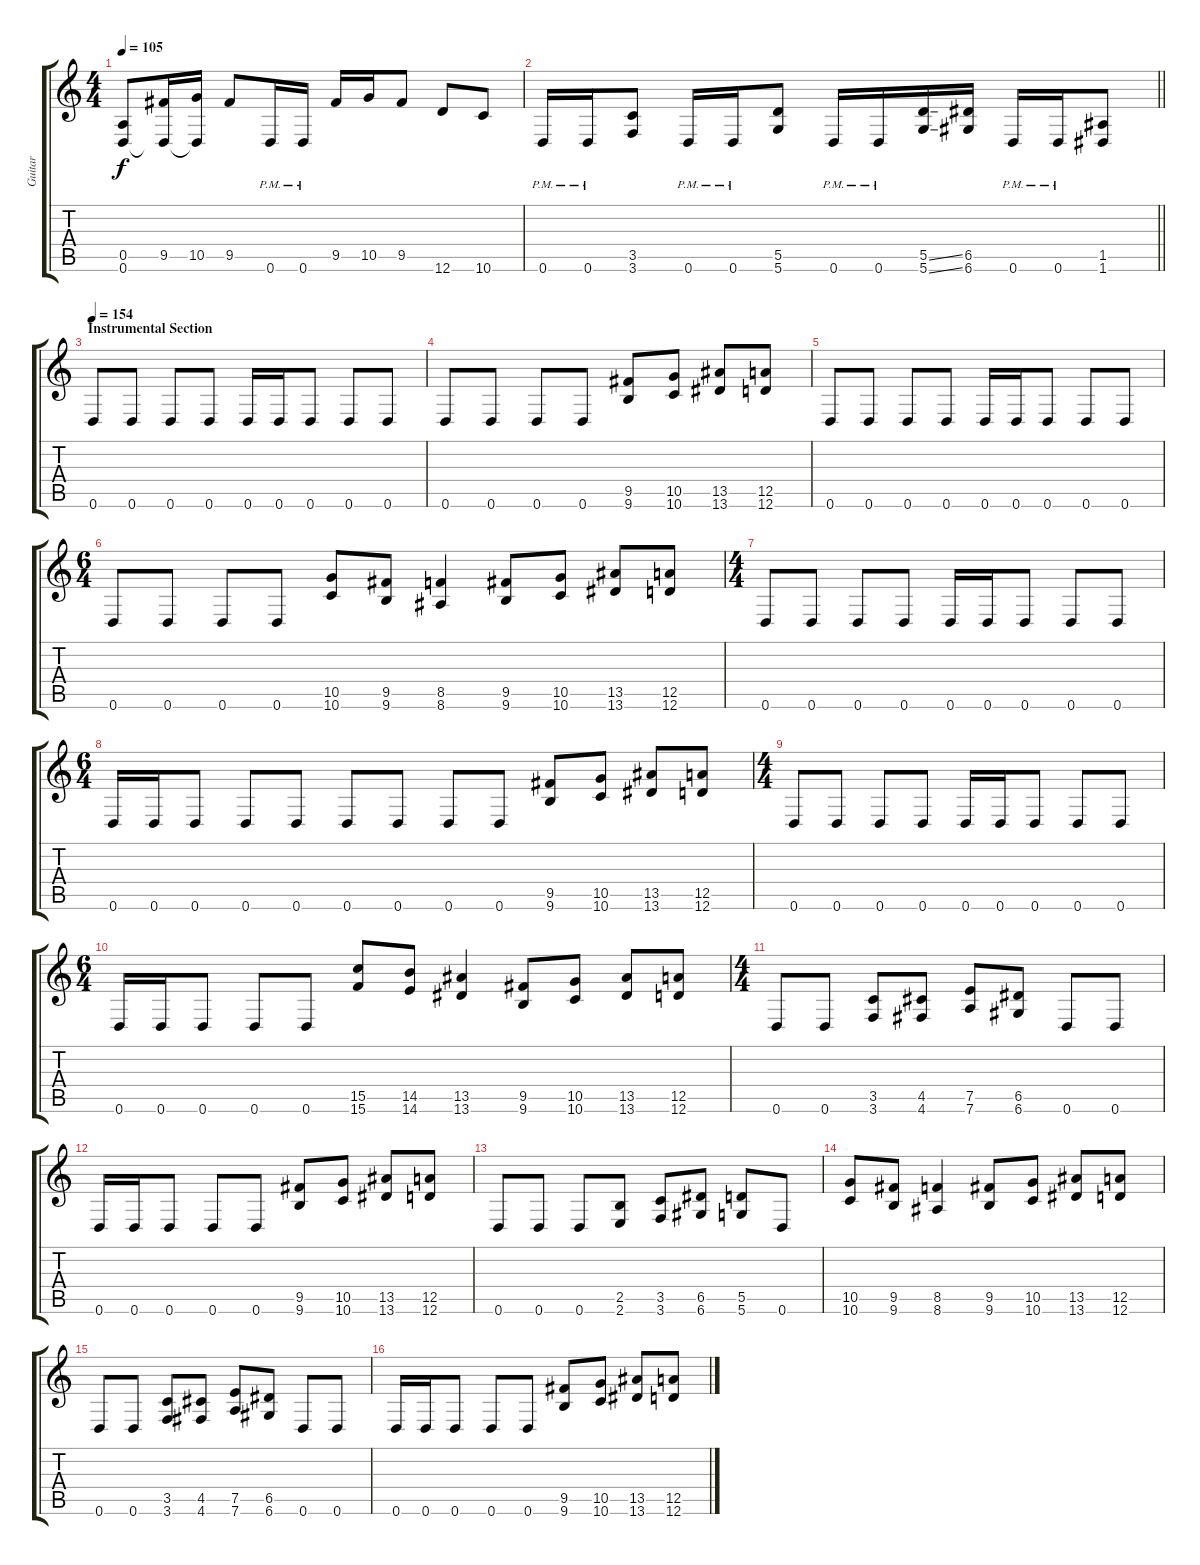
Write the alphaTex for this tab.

\track ("Guitar" "Guitar") {instrument electricguitarjazz}
\staff {score tabs}
\tuning (E4 B3 G3 D3 A2 D2) {hide}
\ts (4 4)
\tempo 105
\clef g2
\ks c
(0.5 0.6).8{dy f} (9.5 0.6{t}).16 (10.5 0.6{t}).16 9.5.8 0.6{pm}.16 0.6{pm}.16 9.5.16 10.5.16 9.5.8 12.6.8 10.6.8 |
\barLineRight lightlight
0.6{pm}.16 0.6{pm}.16 (3.5 3.6).8 0.6{pm}.16 0.6{pm}.16 (5.5 5.6).8 0.6{pm}.16 0.6{pm}.16 (5.5{ss} 5.6{ss}).16 (6.5 6.6).16 0.6{pm}.16 0.6{pm}.16 (1.5 1.6).8 |
\section ("" "Instrumental Section")
\tempo 154
0.6.8{balance 0} 0.6.8 0.6.8 0.6.8 0.6.16 0.6.16 0.6.8 0.6.8 0.6.8 |
0.6.8 0.6.8 0.6.8 0.6.8 (9.5 9.6).8{balance 8} (10.5 10.6).8 (13.5 13.6).8 (12.5 12.6).8 |
0.6.8{balance 0} 0.6.8 0.6.8 0.6.8 0.6.16 0.6.16 0.6.8 0.6.8 0.6.8 |
\ts (6 4)
0.6.8 0.6.8 0.6.8 0.6.8 (10.5 10.6).8{balance 8} (9.5 9.6).8 (8.5 8.6).4 (9.5 9.6).8 (10.5 10.6).8 (13.5 13.6).8 (12.5 12.6).8 |
\ts (4 4)
0.6.8 0.6.8 0.6.8 0.6.8 0.6.16 0.6.16 0.6.8 0.6.8 0.6.8 |
\ts (6 4)
0.6.16 0.6.16 0.6.8 0.6.8 0.6.8 0.6.8 0.6.8 0.6.8 0.6.8 (9.5 9.6).8 (10.5 10.6).8 (13.5 13.6).8 (12.5 12.6).8 |
\ts (4 4)
0.6.8 0.6.8 0.6.8 0.6.8 0.6.16 0.6.16 0.6.8 0.6.8 0.6.8 |
\ts (6 4)
0.6.16 0.6.16 0.6.8 0.6.8 0.6.8 (15.5 15.6).8 (14.5 14.6).8 (13.5 13.6).4 (9.5 9.6).8 (10.5 10.6).8 (13.5 13.6).8 (12.5 12.6).8 |
\ts (4 4)
0.6.8 0.6.8 (3.5 3.6).8 (4.5 4.6).8 (7.5 7.6).8 (6.5 6.6).8 0.6.8 0.6.8 |
0.6.16 0.6.16 0.6.8 0.6.8 0.6.8 (9.5 9.6).8 (10.5 10.6).8 (13.5 13.6).8 (12.5 12.6).8 |
0.6.8 0.6.8 0.6.8 (2.5 2.6).8 (3.5 3.6).8 (6.5 6.6).8 (5.5 5.6).8 0.6.8 |
(10.5 10.6).8 (9.5 9.6).8 (8.5 8.6).4 (9.5 9.6).8 (10.5 10.6).8 (13.5 13.6).8 (12.5 12.6).8 |
0.6.8 0.6.8 (3.5 3.6).8 (4.5 4.6).8 (7.5 7.6).8 (6.5 6.6).8 0.6.8 0.6.8 |
0.6.16 0.6.16 0.6.8 0.6.8 0.6.8 (9.5 9.6).8 (10.5 10.6).8 (13.5 13.6).8 (12.5 12.6).8
